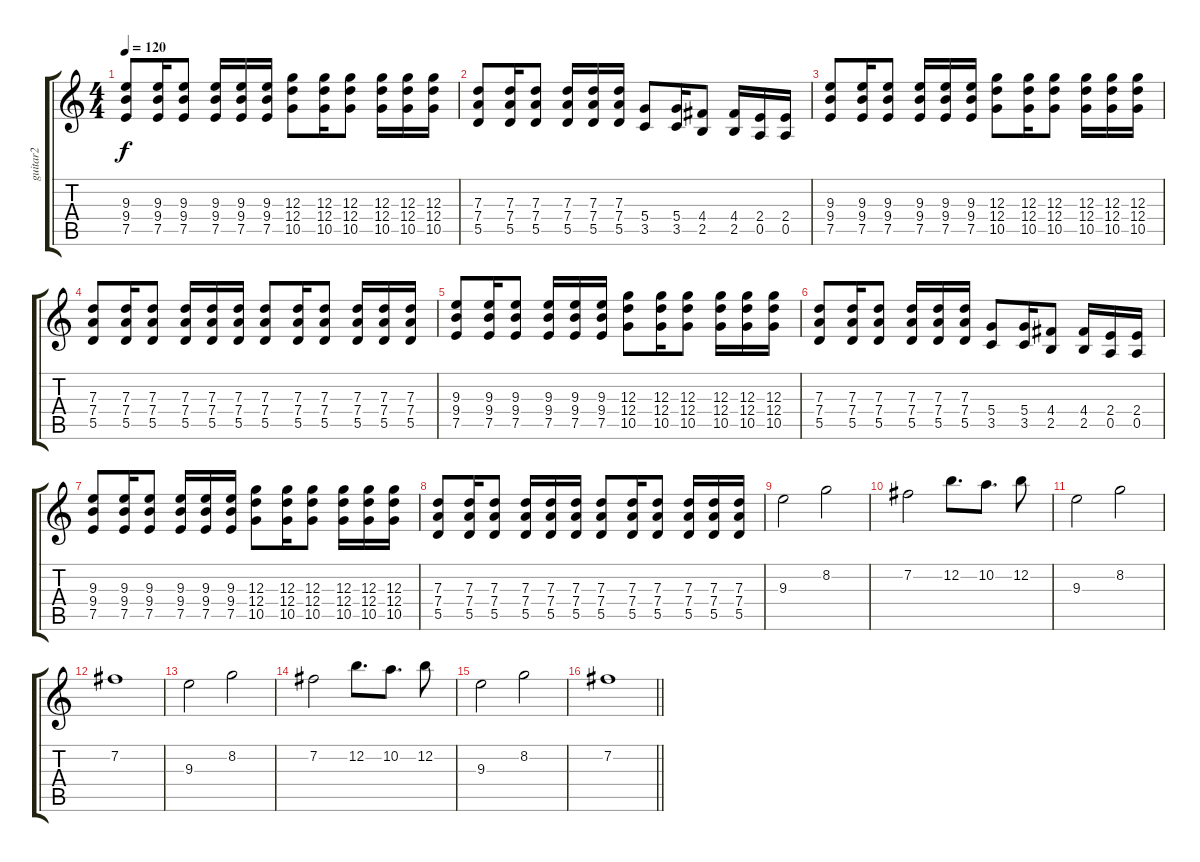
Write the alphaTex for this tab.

\track ("guitar2" "guitar2") {instrument distortionguitar}
\staff {score tabs}
\tuning (E4 B3 G3 D3 A2 E2) {hide}
\ts (4 4)
\tempo 120
\clef g2
\ks c
(9.3 9.4 7.5).8{dy f} (9.3 9.4 7.5).16 (9.3 9.4 7.5).8 (9.3 9.4 7.5).16 (9.3 9.4 7.5).16 (9.3 9.4 7.5).16 (12.3 12.4 10.5).8 (12.3 12.4 10.5).16 (12.3 12.4 10.5).8 (12.3 12.4 10.5).16 (12.3 12.4 10.5).16 (12.3 12.4 10.5).16 |
(7.3 7.4 5.5).8 (7.3 7.4 5.5).16 (7.3 7.4 5.5).8 (7.3 7.4 5.5).16 (7.3 7.4 5.5).16 (7.3 7.4 5.5).16 (5.4 3.5).8 (5.4 3.5).16 (4.4 2.5).8 (4.4 2.5).16 (2.4 0.5).16 (2.4 0.5).16 |
(9.3 9.4 7.5).8 (9.3 9.4 7.5).16 (9.3 9.4 7.5).8 (9.3 9.4 7.5).16 (9.3 9.4 7.5).16 (9.3 9.4 7.5).16 (12.3 12.4 10.5).8 (12.3 12.4 10.5).16 (12.3 12.4 10.5).8 (12.3 12.4 10.5).16 (12.3 12.4 10.5).16 (12.3 12.4 10.5).16 |
(7.3 7.4 5.5).8 (7.3 7.4 5.5).16 (7.3 7.4 5.5).8 (7.3 7.4 5.5).16 (7.3 7.4 5.5).16 (7.3 7.4 5.5).16 (7.3 7.4 5.5).8 (7.3 7.4 5.5).16 (7.3 7.4 5.5).8 (7.3 7.4 5.5).16 (7.3 7.4 5.5).16 (7.3 7.4 5.5).16 |
(9.3 9.4 7.5).8 (9.3 9.4 7.5).16 (9.3 9.4 7.5).8 (9.3 9.4 7.5).16 (9.3 9.4 7.5).16 (9.3 9.4 7.5).16 (12.3 12.4 10.5).8 (12.3 12.4 10.5).16 (12.3 12.4 10.5).8 (12.3 12.4 10.5).16 (12.3 12.4 10.5).16 (12.3 12.4 10.5).16 |
(7.3 7.4 5.5).8 (7.3 7.4 5.5).16 (7.3 7.4 5.5).8 (7.3 7.4 5.5).16 (7.3 7.4 5.5).16 (7.3 7.4 5.5).16 (5.4 3.5).8 (5.4 3.5).16 (4.4 2.5).8 (4.4 2.5).16 (2.4 0.5).16 (2.4 0.5).16 |
(9.3 9.4 7.5).8 (9.3 9.4 7.5).16 (9.3 9.4 7.5).8 (9.3 9.4 7.5).16 (9.3 9.4 7.5).16 (9.3 9.4 7.5).16 (12.3 12.4 10.5).8 (12.3 12.4 10.5).16 (12.3 12.4 10.5).8 (12.3 12.4 10.5).16 (12.3 12.4 10.5).16 (12.3 12.4 10.5).16 |
(7.3 7.4 5.5).8 (7.3 7.4 5.5).16 (7.3 7.4 5.5).8 (7.3 7.4 5.5).16 (7.3 7.4 5.5).16 (7.3 7.4 5.5).16 (7.3 7.4 5.5).8 (7.3 7.4 5.5).16 (7.3 7.4 5.5).8 (7.3 7.4 5.5).16 (7.3 7.4 5.5).16 (7.3 7.4 5.5).16 |
9.3.2 8.2.2 |
7.2.2 12.2.8{d} 10.2.8{d} 12.2.8 |
9.3.2 8.2.2 |
7.2.1 |
9.3.2 8.2.2 |
7.2.2 12.2.8{d} 10.2.8{d} 12.2.8 |
9.3.2 8.2.2 |
\barLineRight lightlight
7.2.1
